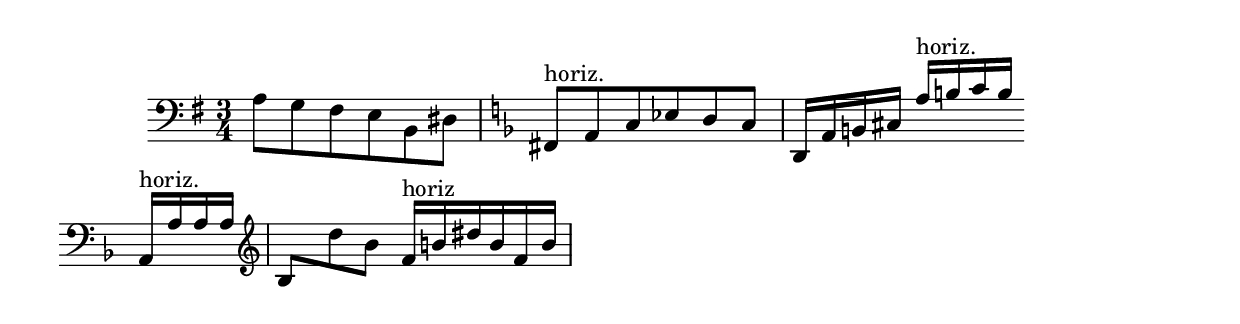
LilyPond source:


\version "2.1.36"
\header{

texidoc = "Concave beams should be horizontal. Informally spoken,
  concave refers to the shape of the notes that are opposite a
  beam. If an up-beam has high notes on its center stems, then we call
  it concave.  This example shows borderline cases. Only the beams
  that are marked `horiz' should be printed horizontally.  "


}


%{
 However, what exactly
it is that makes a beam concave is still unclear.

Beams 1 and 3 should be sloped, 2 and 4 should be horizontal.  Two
sane attempts of calculating concaveness of a beam fail to distinguish
beams this way."
%}


\score{
  \notes\relative c'{

%% This case seems easy: second beam should be horizontal.
    
    %% SCS-I Menuet I, m15
    %% sloped
    %% slope = -0.5ss
    %% concaveness: 0.06
    \clef bass
    \time 3/4
    \key g\major
    a8 g fis e b dis
    
    %% SCS-I Menuet II, m20
    %% horizontal
    %% slope = 0
    %% concaveness: 0.09
    \key f\major
    fis,^"horiz." a c es d c

%%% Sarabande: the first beam, obviously more concave, is not horizontal,
%%% but is matched with the next beam in the piece: context.
    
    %% Sarabande: m24
    %% sloped
    %% concaveness: 0.00
    \stemUp
     d,16[ a' b cis]

    %% Sarabande: m25
    %% horizontal
    %% concaveness:a: 0.12
     a'16[^"horiz." b c b]
    
% Hmm.  Concaveness of both: 1.75
%     %% SCS-VI Prelude, m81
%     %% slope = 0.0
%     \stemBoth
%     \key d\major
%      e,8[ cis a']
    
%     %% SCS-VI Prelude, m82
%     %% slope = 0.1ss (possibly b.o. context?)
%      g,[ e' cis]

    
%%% Han-Wen: this should be concave
	\break
     a,16[^"horiz." a' a a]
    \clef treble

%%%% This should not be concave (hwn)
    \stemUp bes8[  \stemDown d'8 bes8]  


	\stemBoth
%% morgenlied:
	f16[^"horiz" b dis b f b]


%% sarabande m 25
%{
	this beam is horiz. in baerenreiter, but it is not really concave IMO.


	\clef bass
	\key f \major
	\stemUp
	a,16[ b c b ]
	\stemBoth
%}

}
  \paper{
    raggedright = ##t
  }
}

%% Local variables:
%% LilyPond-indent-level:2
%% End:
